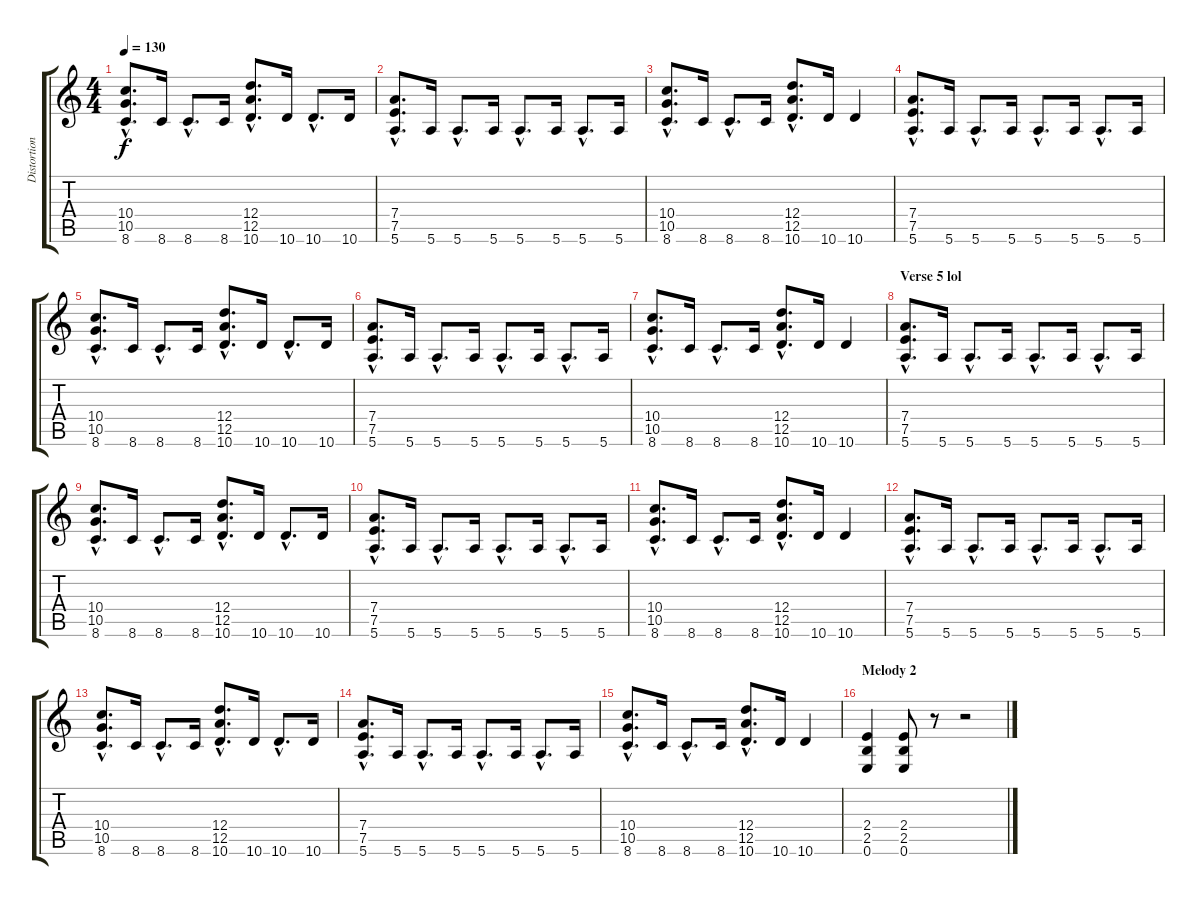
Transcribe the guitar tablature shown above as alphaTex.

\track ("Distortion Guitar - Lead" "Distortion") {instrument distortionguitar}
\staff {score tabs}
\tuning (E4 B3 G3 D3 A2 E2) {hide}
\ts (4 4)
\tempo 130
\clef g2
\ks c
(10.4{hac} 10.5{hac} 8.6{hac}).8{d dy f} 8.6.16 8.6{hac}.8{d} 8.6.16 (12.4{hac} 12.5{hac} 10.6{hac}).8{d} 10.6.16 10.6{hac}.8{d} 10.6.16 |
(7.4{hac} 7.5{hac} 5.6{hac}).8{d} 5.6.16 5.6{hac}.8{d} 5.6.16 5.6{hac}.8{d} 5.6.16 5.6{hac}.8{d} 5.6.16 |
(10.4{hac} 10.5{hac} 8.6{hac}).8{d} 8.6.16 8.6{hac}.8{d} 8.6.16 (12.4{hac} 12.5{hac} 10.6{hac}).8{d} 10.6.16 10.6.4 |
(7.4{hac} 7.5{hac} 5.6{hac}).8{d} 5.6.16 5.6{hac}.8{d} 5.6.16 5.6{hac}.8{d} 5.6.16 5.6{hac}.8{d} 5.6.16 |
(10.4{hac} 10.5{hac} 8.6{hac}).8{d} 8.6.16 8.6{hac}.8{d} 8.6.16 (12.4{hac} 12.5{hac} 10.6{hac}).8{d} 10.6.16 10.6{hac}.8{d} 10.6.16 |
(7.4{hac} 7.5{hac} 5.6{hac}).8{d} 5.6.16 5.6{hac}.8{d} 5.6.16 5.6{hac}.8{d} 5.6.16 5.6{hac}.8{d} 5.6.16 |
(10.4{hac} 10.5{hac} 8.6{hac}).8{d} 8.6.16 8.6{hac}.8{d} 8.6.16 (12.4{hac} 12.5{hac} 10.6{hac}).8{d} 10.6.16 10.6.4 |
\section ("" "Verse 5 lol")
(7.4{hac} 7.5{hac} 5.6{hac}).8{d} 5.6.16 5.6{hac}.8{d} 5.6.16 5.6{hac}.8{d} 5.6.16 5.6{hac}.8{d} 5.6.16 |
(10.4{hac} 10.5{hac} 8.6{hac}).8{d} 8.6.16 8.6{hac}.8{d} 8.6.16 (12.4{hac} 12.5{hac} 10.6{hac}).8{d} 10.6.16 10.6{hac}.8{d} 10.6.16 |
(7.4{hac} 7.5{hac} 5.6{hac}).8{d} 5.6.16 5.6{hac}.8{d} 5.6.16 5.6{hac}.8{d} 5.6.16 5.6{hac}.8{d} 5.6.16 |
(10.4{hac} 10.5{hac} 8.6{hac}).8{d} 8.6.16 8.6{hac}.8{d} 8.6.16 (12.4{hac} 12.5{hac} 10.6{hac}).8{d} 10.6.16 10.6.4 |
(7.4{hac} 7.5{hac} 5.6{hac}).8{d} 5.6.16 5.6{hac}.8{d} 5.6.16 5.6{hac}.8{d} 5.6.16 5.6{hac}.8{d} 5.6.16 |
(10.4{hac} 10.5{hac} 8.6{hac}).8{d} 8.6.16 8.6{hac}.8{d} 8.6.16 (12.4{hac} 12.5{hac} 10.6{hac}).8{d} 10.6.16 10.6{hac}.8{d} 10.6.16 |
(7.4{hac} 7.5{hac} 5.6{hac}).8{d} 5.6.16 5.6{hac}.8{d} 5.6.16 5.6{hac}.8{d} 5.6.16 5.6{hac}.8{d} 5.6.16 |
(10.4{hac} 10.5{hac} 8.6{hac}).8{d} 8.6.16 8.6{hac}.8{d} 8.6.16 (12.4{hac} 12.5{hac} 10.6{hac}).8{d} 10.6.16 10.6.4 |
\section ("" "Melody 2")
(2.4 2.5 0.6).4 (2.4 2.5 0.6).8 r.8 r.2
